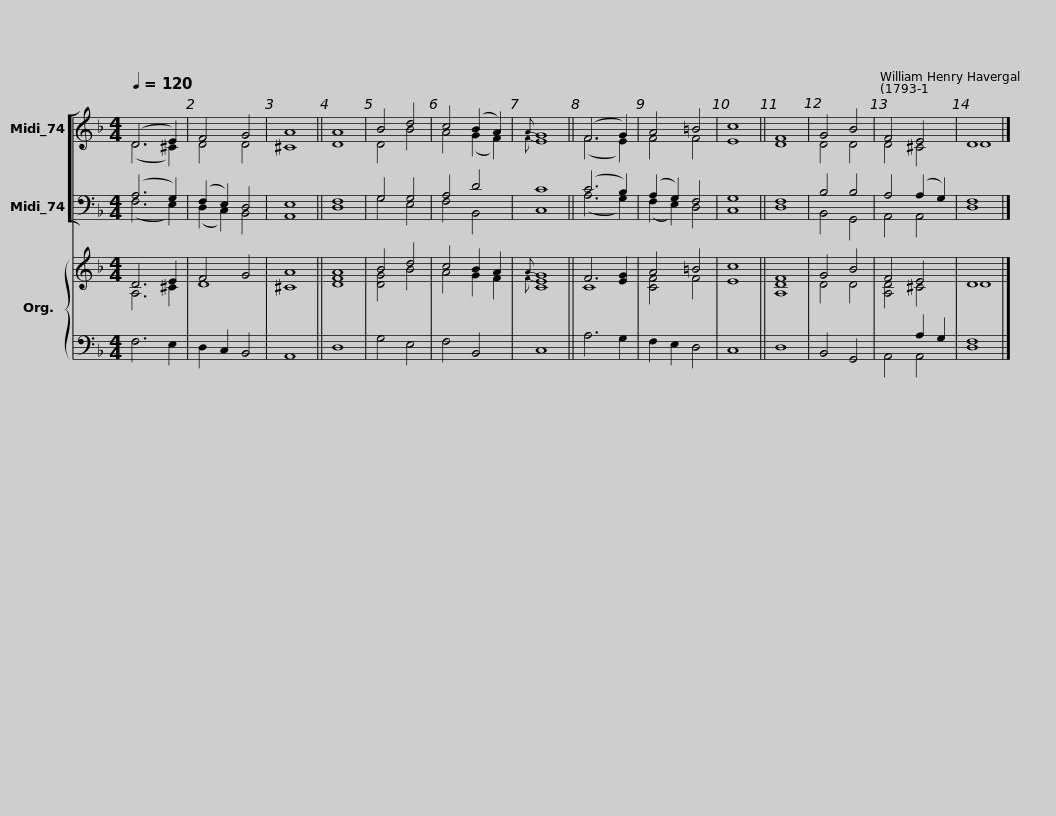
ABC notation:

X:1
%%score [ ( 1 2 ) ( 3 4 ) ] { ( 5 6 ) | ( 7 8 ) }
L:1/8
Q:1/4=120
M:4/4
I:linebreak $
K:F
V:1 treble
V:2 treble
V:3 bass
V:4 bass
V:5 treble
V:6 treble
V:7 bass
V:8 bass
V:1
 (D6 E2) | F4 G4 | A8 || A8 | B4 d4 | %5
 c4 (B2 A2) |{A} G8 || (F6 G2) | A4 =B4 | c8 || %10
 F8 | G4 B4 | F4 E4 |$ D8 |] %14
V:2
 (D6 ^C2) | D4 D4 | ^C8 || D8 | D4 B4 | %5
 A4 (G2 F2) |{F} E8 || (F6 E2) | F4 F4 | E8 || %10
 D8 | D4 D4 | D4 ^C4 |$ D8 |] %14
V:3
 (A,6 G,2) | (F,2 E,2) D,4 | E,8 || F,8 | G,4 G,4 | %5
 A,4 D4 | C8 || (C6 B,2) | (A,2 G,2) F,4 | G,8 || %10
 F,8 | B,4 B,4 | A,4 (A,2 G,2) |$ F,8 |] %14
V:4
 (F,6 E,2) | (D,2 C,2) B,,4 | A,,8 || D,8 | G,4 E,4 | %5
 F,4 B,,4 | C,8 || (A,6 G,2) | (F,2 E,2) D,4 | C,8 || %10
 D,8 | B,,4 G,,4 | A,,4 A,,4 |$ D,8 |] %14
V:5
 D6 E2 | F4 G4 | A8 || A8 | B4 d4 | %5
 c4 B2 A2 |{A} G8 || F6 [EG]2 | A4 =B4 | c8 || %10
 F8 | G4 B4 | F4 E4 |$ D8 |] %14
V:6
 A,6 ^C2 | D8 | ^C8 || [DF]8 | [DG]4 B4 | %5
 A4 G2 F2 |{F} [CE]8 || C8 | [CF]4 F4 | E8 || %10
 [A,D]8 | D4 D4 | [A,D]4 ^C4 |$ D8 |] %14
V:7
 x8 | x8 | x8 || x8 | x8 | %5
 x8 | x8 || x8 | x8 | x8 || %10
 x8 | x8 | x4 A,2 G,2 |$ x8 |] %14
V:8
 F,6 E,2 | D,2 C,2 B,,4 | A,,8 || D,8 | G,4 E,4 | %5
 F,4 B,,4 | C,8 || A,6 G,2 | F,2 E,2 D,4 | C,8 || %10
 D,8 | B,,4 G,,4 | A,,4 A,,4 |$ [D,F,]8 |] %14
